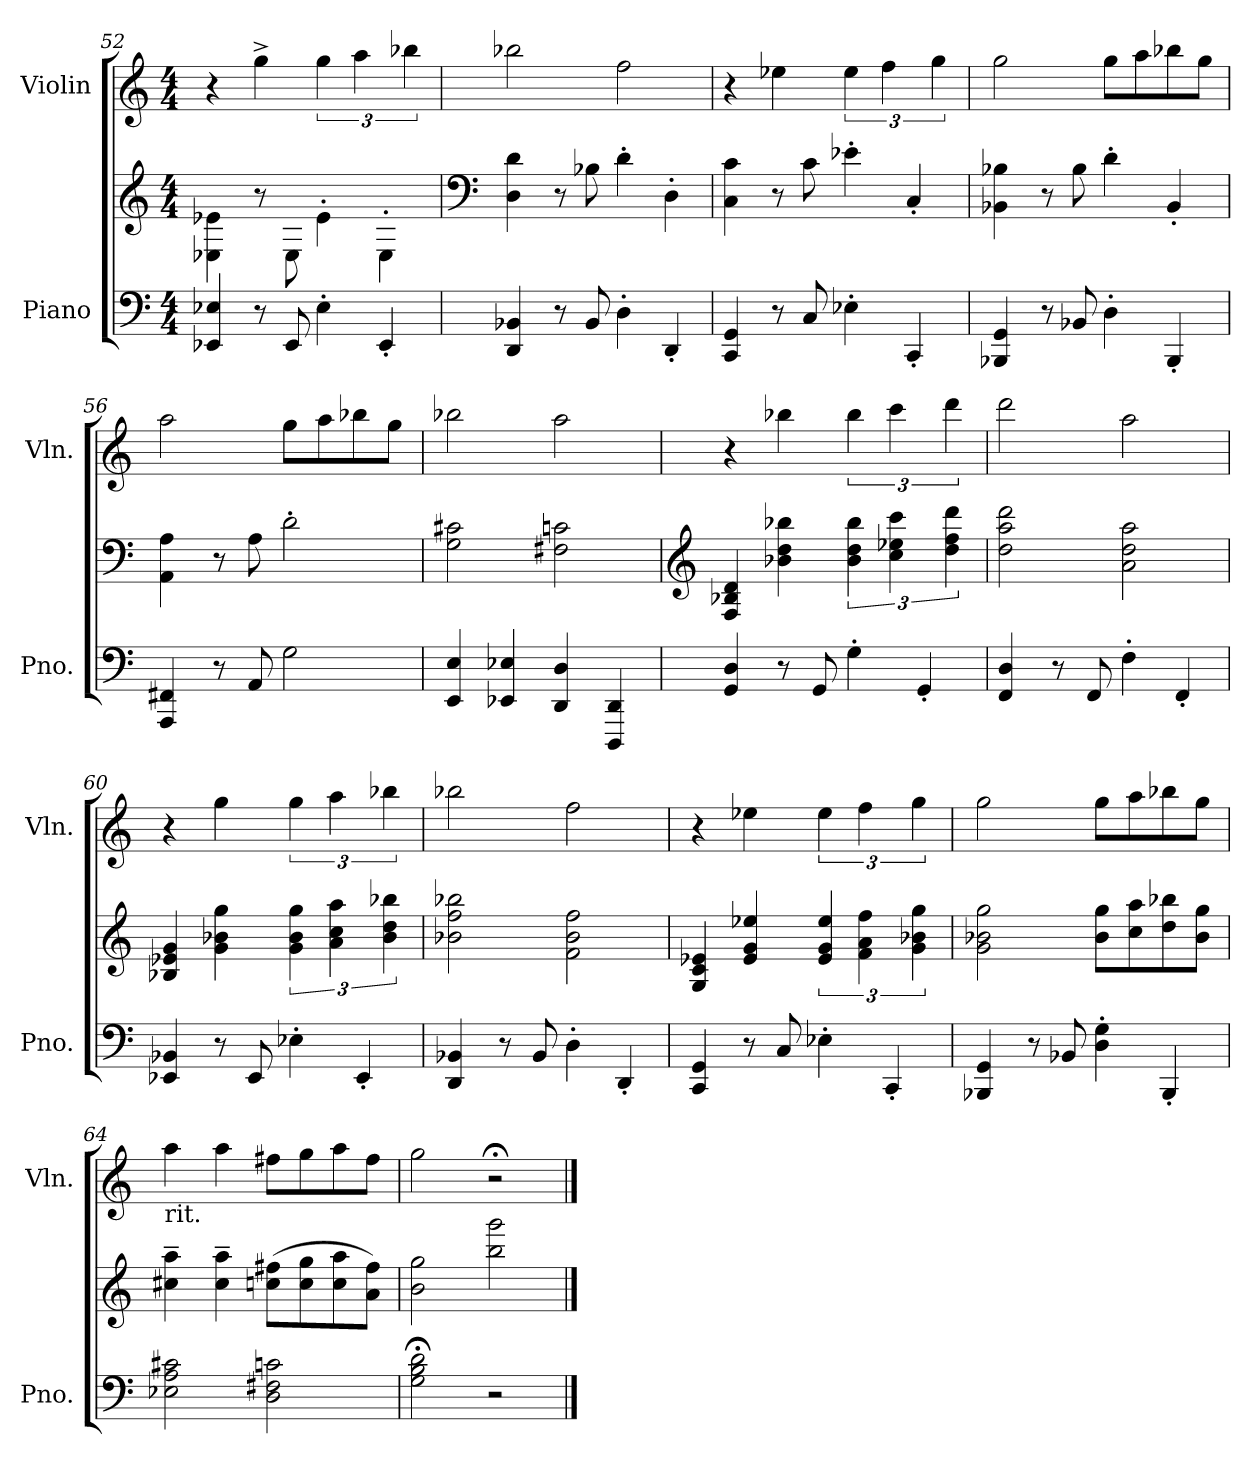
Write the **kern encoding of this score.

**kern	**kern	**kern
*part2	*part2	*part1
*staff3	*staff2	*staff1
*I"Piano	*	*I"Violin
*I'Pno.	*	*I'Vln.
*clefF4	*clefG2	*clefG2
*k[]	*k[]	*k[]
*M4/4	*M4/4	*M4/4
=52	=52	=52
4EE-X/ 4E-X/	4E-X\ 4e-X\	4r
8r	8r	4gg^\
8EE-/	8E-\	.
4E-'\	4e-'\	6gg\
.	.	6aa\
4EE-'/	4E-'\	.
.	.	6bb-X\
=53	=53	=53
*	*clefF4	*
4DD/ 4BB-X/	4D\ 4d\	2bb-X\
8r	8r	.
8BB-/	8B-X\	.
4D'\	4d'\	2ff\
4DD'/	4D'\	.
=54	=54	=54
4CC/ 4GG/	4C\ 4c\	4r
8r	8r	4ee-X\
8C/	8c\	.
4E-X'\	4e-X'\	6ee-\
.	.	6ff\
4CC'/	4C'/	.
.	.	6gg\
!!LO:PB:g=z
=55	=55	=55
4BBB-X/ 4GG/	4BB-X\ 4B-X\	2gg\
8r	8r	.
8BB-X/	8B-\	.
4D'\	4d'\	8gg\L
.	.	8aa\
4BBB-'/	4BB-'/	8bb-X\
.	.	8gg\J
=56	=56	=56
4AAA/ 4FF#X/	4AA\ 4A\	2aa\
8r	8r	.
8AA/	8A\	.
2G\	2d'\	8gg\L
.	.	8aa\
.	.	8bb-X\
.	.	8gg\J
=57	=57	=57
4EE/ 4E/	2G\ 2c#X\	2bb-X\
4EE-X/ 4E-X/	.	.
4DD/ 4D/	2F#X\ 2cn\	2aa\
4DDD/ 4DD/	.	.
=58	=58	=58
*	*clefG2	*
4GG/ 4D/	4F/ 4B-X/ 4d/	4r
8r	4b-X\ 4dd\ 4bb-X\	4bb-X\
8GG/	.	.
4G'\	6b-\ 6dd\ 6bb-\	6bb-\
.	6cc\ 6ee-X\ 6ccc\	6ccc\
4GG'/	.	.
.	6dd\ 6ff\ 6ddd\	6ddd\
=59	=59	=59
4FF/ 4D/	2dd\ 2aa\ 2ddd\	2ddd\
8r	.	.
8FF/	.	.
4F'\	2a\ 2dd\ 2aa\	2aa\
4FF'/	.	.
!!LO:LB:g=z
=60	=60	=60
4EE-X/ 4BB-X/	4B-X/ 4e-X/ 4g/	4r
8r	4g\ 4b-X\ 4gg\	4gg\
8EE-/	.	.
4E-X'\	6g\ 6b-\ 6gg\	6gg\
.	6a\ 6cc\ 6aa\	6aa\
4EE-'/	.	.
.	6b-\ 6dd\ 6bb-X\	6bb-X\
=61	=61	=61
4DD/ 4BB-X/	2b-X\ 2ff\ 2bb-X\	2bb-X\
8r	.	.
8BB-/	.	.
4D'\	2f\ 2b-\ 2ff\	2ff\
4DD'/	.	.
=62	=62	=62
4CC/ 4GG/	4G/ 4c/ 4e-X/	4r
8r	4e-/ 4g/ 4ee-X/	4ee-X\
8C/	.	.
4E-X'\	6e-/ 6g/ 6ee-/	6ee-\
.	6f\ 6a\ 6ff\	6ff\
4CC'/	.	.
.	6g\ 6b-X\ 6gg\	6gg\
=63	=63	=63
4BBB-X/ 4GG/	2g\ 2b-X\ 2gg\	2gg\
8r	.	.
8BB-X/	.	.
4D\' 4G\'	8b-\ 8gg\L	8gg\L
.	8cc\ 8aa\	8aa\
4BBB-'/	8dd\ 8bb-X\	8bb-X\
.	8b-\ 8gg\J	8gg\J
!!LO:LB:g=z
=64	=64	=64
!	!	!LO:TX:b:t=rit.
2E-X\ 2A\ 2c#X\	4cc#X\~ 4aa\~	4aa\
.	4cc#\~ 4aa\~	4aa\
2D\ 2F#X\ 2cn\	(>8ccn\ 8ff#X\L	8ff#X\L
.	8cc\ 8gg\	8gg\
.	8cc\ 8aa\	8aa\
.	8a\ 8ff#\J)	8ff#\J
=65	=65	=65
2G\;< 2B\;< 2d\;<	2b\ 2gg\	2gg\
2r	2bb\ 2ggg\	2r;<
==	==	==
*-	*-	*-
